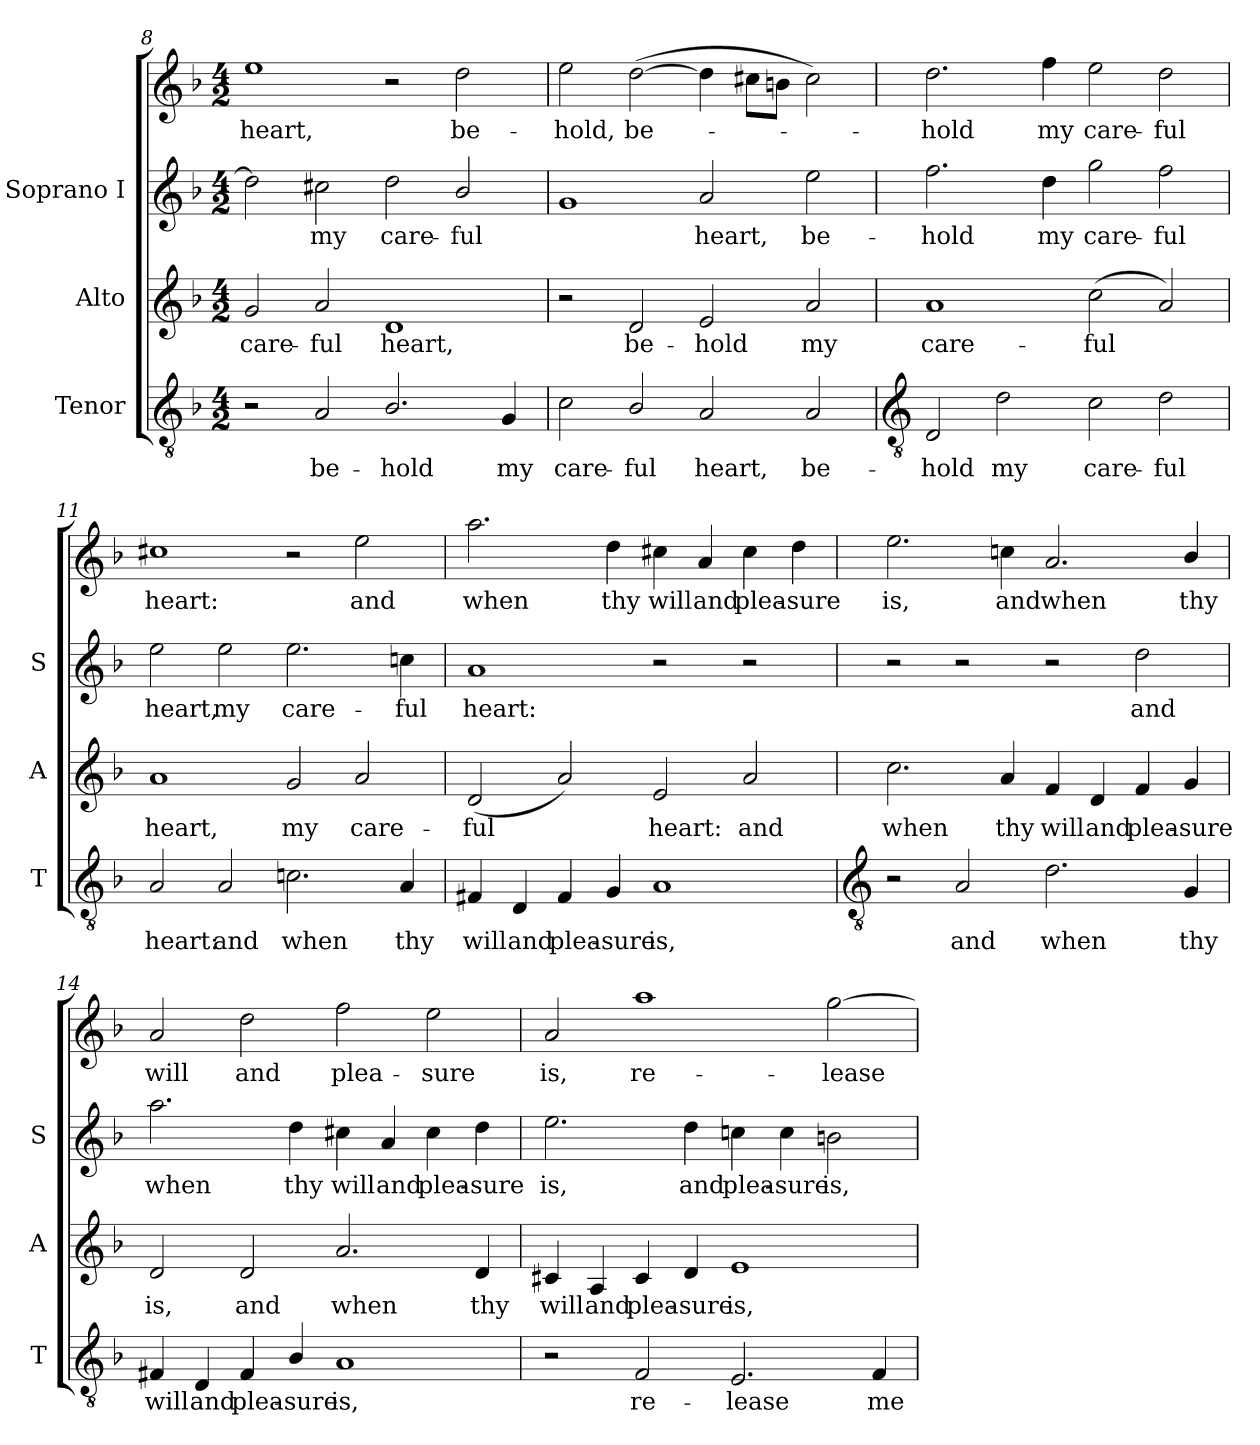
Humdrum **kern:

**kern	**text	**kern	**text	**kern	**text	**kern	**text
*part3	*part3	*part2	*part2	*part1	*part1	*part1	*part1
*staff4	*staff4	*staff3	*staff3	*staff2	*staff2	*staff1	*staff1
*I"Tenor	*	*I"Alto	*	*I"Soprano I	*	*	*
*I'T	*	*I'A	*	*I'S	*	*	*
*clefGv2	*	*clefG2	*	*clefG2	*	*clefG2	*
*k[b-]	*	*k[b-]	*	*k[b-]	*	*k[b-]	*
*F:	*	*F:	*	*F:	*	*F:	*
*M4/2	*	*M4/2	*	*M4/2	*	*M4/2	*
=8	=8	=8	=8	=8	=8	=8	=8
!	!	!	!LO:LY:b	!	!	!	!LO:LY:b
2r	.	2g	care-	2dd]	.	1ee	heart,
!	!LO:LY:b	!	!LO:LY:b	!	!LO:LY:b	!	!
2A	be-	2a	-ful	2cc#X	-my	.	.
!	!LO:LY:b	!	!LO:LY:b	!	!LO:LY:b	!	!
2.B-/	-hold	1d	heart,	2dd	care-	2r	.
!	!	!	!	!	!LO:LY:b	!	!LO:LY:b
.	.	.	.	2b-/	-ful	2dd	be-
!	!LO:LY:b	!	!	!	!	!	!
4G	my	.	.	.	.	.	.
=9	=9	=9	=9	=9	=9	=9	=9
!	!LO:LY:b	!	!	!	!	!	!LO:LY:b
2c	care-	2r	.	1g	.	2ee	hold,
!	!LO:LY:b	!	!LO:LY:b	!	!	!	!LO:LY:b
2B-/	-ful	2d	be-	.	.	(>[2dd	be-
!	!LO:LY:b	!	!LO:LY:b	!	!LO:LY:b	!	!
2A	heart,	2e	-hold	2a	heart,	4dd]	.
.	.	.	.	.	.	8cc#XL	.
.	.	.	.	.	.	8bnJ	.
!	!LO:LY:b	!	!LO:LY:b	!	!LO:LY:b	!	!
2A	be-	2a	my	2ee	be-	2cc#)	.
!!LO:LB:g=z
=10	=10	=10	=10	=10	=10	=10	=10
*clefGv2	*	*	*	*	*	*	*
!	!LO:LY:b	!	!LO:LY:b	!	!LO:LY:b	!	!LO:LY:b
2D	-hold	1a	care-	2.ff	hold	2.dd	-hold
!	!LO:LY:b	!	!	!	!	!	!
2d	my	.	.	.	.	.	.
!	!	!	!	!	!LO:LY:b	!	!LO:LY:b
.	.	.	.	4dd	my	4ff	my
!	!LO:LY:b	!	!LO:LY:b	!	!LO:LY:b	!	!LO:LY:b
2c	care-	(<2cc	-ful	2gg	care-	2ee	care-
!	!LO:LY:b	!	!	!	!LO:LY:b	!	!LO:LY:b
2d	-ful	2a)	.	2ff	-ful	2dd	-ful
=11	=11	=11	=11	=11	=11	=11	=11
!	!LO:LY:b	!	!LO:LY:b	!	!LO:LY:b	!	!LO:LY:b
2A	heart:	1a	heart,	2ee	heart,	1cc#X	heart:
!	!LO:LY:b	!	!	!	!LO:LY:b	!	!
2A	and	.	.	2ee	my	.	.
!	!LO:LY:b	!	!LO:LY:b	!	!LO:LY:b	!	!
2.cn	when	2g	my	2.ee	care-	2r	.
!	!	!	!LO:LY:b	!	!	!	!LO:LY:b
.	.	2a	care-	.	.	2ee	and
!	!LO:LY:b	!	!	!	!LO:LY:b	!	!
4A	thy	.	.	4ccn	-ful	.	.
=12	=12	=12	=12	=12	=12	=12	=12
!	!LO:LY:b	!	!LO:LY:b	!	!LO:LY:b	!	!LO:LY:b
4F#X	will	(<2d	-ful	1a	heart:	2.aa	when
!	!LO:LY:b	!	!	!	!	!	!
4D	and	.	.	.	.	.	.
!	!LO:LY:b	!	!	!	!	!	!
4F#	plea-	2a)	.	.	.	.	.
!	!LO:LY:b	!	!	!	!	!	!LO:LY:b
4G	-sure	.	.	.	.	4dd	thy
!	!LO:LY:b	!	!LO:LY:b	!	!	!	!LO:LY:b
1A	is,	2e	heart:	2r	.	4cc#X	will
!	!	!	!	!	!	!	!LO:LY:b
.	.	.	.	.	.	4a	and
!	!	!	!LO:LY:b	!	!	!	!LO:LY:b
.	.	2a	and	2r	.	4cc#	plea-
!	!	!	!	!	!	!	!LO:LY:b
.	.	.	.	.	.	4dd	-sure
!!LO:LB:g=z
=13	=13	=13	=13	=13	=13	=13	=13
*clefGv2	*	*	*	*	*	*	*
!	!	!	!LO:LY:b	!	!	!	!LO:LY:b
2r	.	2.cc	when	2r	.	2.ee	is,
!	!LO:LY:b	!	!	!	!	!	!
2A	and	.	.	2r	.	.	.
!	!	!	!LO:LY:b	!	!	!	!LO:LY:b
.	.	4a	thy	.	.	4ccn	and
!	!LO:LY:b	!	!LO:LY:b	!	!	!	!LO:LY:b
2.d	when	4f	will	2r	.	2.a	when
!	!	!	!LO:LY:b	!	!	!	!
.	.	4d	and	.	.	.	.
!	!	!	!LO:LY:b	!	!LO:LY:b	!	!
.	.	4f	plea-	2dd	and	.	.
!	!LO:LY:b	!	!LO:LY:b	!	!	!	!LO:LY:b
4G	thy	4g	-sure	.	.	4b-/	thy
=14	=14	=14	=14	=14	=14	=14	=14
!	!LO:LY:b	!	!LO:LY:b	!	!LO:LY:b	!	!LO:LY:b
4F#X	will	2d	is,	2.aa	when	2a	will
!	!LO:LY:b	!	!	!	!	!	!
4D	and	.	.	.	.	.	.
!	!LO:LY:b	!	!LO:LY:b	!	!	!	!LO:LY:b
4F#	plea-	2d	and	.	.	2dd	and
!	!LO:LY:b	!	!	!	!LO:LY:b	!	!
4B-/	-sure	.	.	4dd	thy	.	.
!	!LO:LY:b	!	!LO:LY:b	!	!LO:LY:b	!	!LO:LY:b
1A	is,	2.a	when	4cc#X	will	2ff	plea-
!	!	!	!	!	!LO:LY:b	!	!
.	.	.	.	4a	and	.	.
!	!	!	!	!	!LO:LY:b	!	!LO:LY:b
.	.	.	.	4cc#	plea-	2ee	-sure
!	!	!	!LO:LY:b	!	!LO:LY:b	!	!
.	.	4d	thy	4dd	-sure	.	.
=15	=15	=15	=15	=15	=15	=15	=15
!	!	!	!LO:LY:b	!	!LO:LY:b	!	!LO:LY:b
2r	.	4c#X	will	2.ee	is,	2a	is,
!	!	!	!LO:LY:b	!	!	!	!
.	.	4A	and	.	.	.	.
!	!LO:LY:b	!	!LO:LY:b	!	!	!	!LO:LY:b
2F	re-	4c#	plea-	.	.	1aa	re-
!	!	!	!LO:LY:b	!	!LO:LY:b	!	!
.	.	4d	-sure	4dd	and	.	.
!	!LO:LY:b	!	!LO:LY:b	!	!LO:LY:b	!	!
2.E	-lease	1e	is,	4ccn	plea-	.	.
!	!	!	!	!	!LO:LY:b	!	!
.	.	.	.	4cc	-sure	.	.
!	!	!	!	!	!LO:LY:b	!	!LO:LY:b
.	.	.	.	2bn	is,	[2gg	-lease
!	!LO:LY:b	!	!	!	!	!	!
4F	me	.	.	.	.	.	.
=	=	=	=	=	=	=	=
*-	*-	*-	*-	*-	*-	*-	*-
